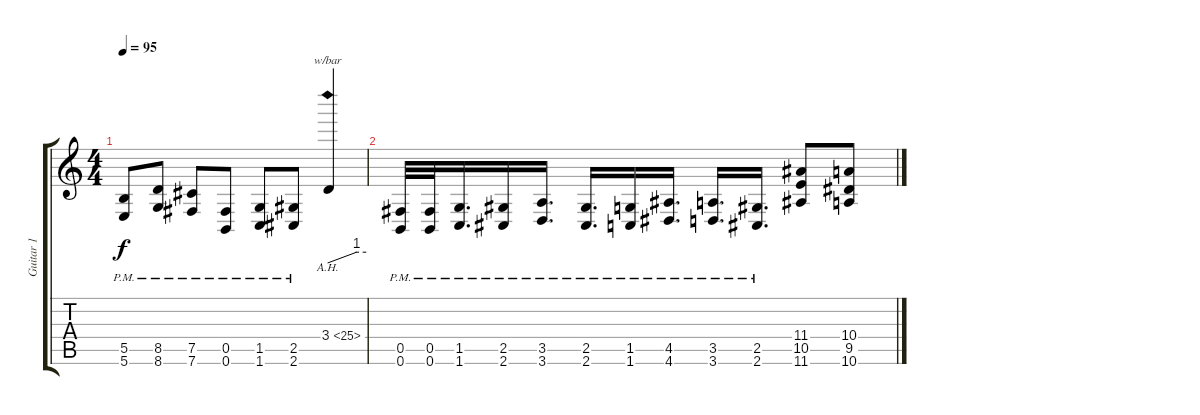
\track ("Guitar 1" "Guitar 1") {instrument distortionguitar}
\staff {score tabs}
\tuning (Db4 Ab3 E3 B2 Gb2 B1) {hide}
\ts (4 4)
\tempo 95
\clef g2
\ks c
(5.5{pm} 5.6{pm}).8{dy f} (8.5{pm} 8.6{pm}).8 (7.5{pm} 7.6{pm}).8 (0.5{pm} 0.6{pm}).8 (1.5{pm} 1.6{pm}).8 (2.5{pm} 2.6{pm}).8 3.4{ah 22}.4{tbe (custom default 0 0 45 4 60 4)} |
(0.5{pm} 0.6{pm}).32 (0.5{pm} 0.6{pm}).32 (1.5{pm} 1.6{pm}).16{d} (2.5{pm} 2.6{pm}).16 (3.5{pm} 3.6{pm}).16{d} (2.5{pm} 2.6{pm}).16{d} (1.5{pm} 1.6{pm}).16 (4.5{pm} 4.6{pm}).16{d} (3.5{pm} 3.6{pm}).16{d} (2.5{pm} 2.6{pm}).16{d} (11.4 10.5 11.6).8 (10.4 9.5 10.6).8
